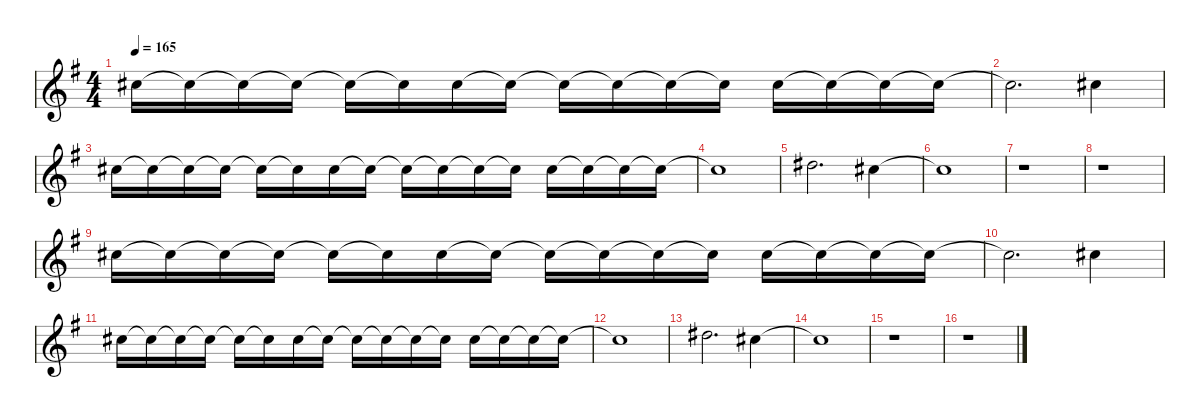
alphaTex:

\defaultSystemsLayout 4
\hideDynamics
\bracketExtendMode nobrackets
\singleTrackTrackNamePolicy hidden
\multiTrackTrackNamePolicy hidden
\firstSystemTrackNameMode fullname
\firstSystemTrackNameOrientation horizontal
\otherSystemsTrackNameOrientation horizontal
\track ("Devin Townsend (Vocals)" "eh.") {instrument englishhorn}
\staff {score}
\tuning (E4 B3 G3 D3 A2 E2)
\displaytranspose 7
\ts (4 4)
\tempo 165
\clef g2
\ks g
2.1{acc #}.16{dy f instrument englishhorn beam Down} 2.1{t acc #}.16{beam Down} 2.1{t acc #}.16{beam Down} 2.1{t acc #}.16{beam Down} 2.1{t acc #}.16{beam Down} 2.1{t acc #}.16{beam Down} 2.1{acc #}.16{beam Down} 2.1{t acc #}.16{beam Down} 2.1{t acc #}.16{beam Down} 2.1{t acc #}.16{beam Down} 2.1{t acc #}.16{beam Down} 2.1{t acc #}.16{beam Down} 2.1{acc #}.16{beam Down} 2.1{t acc #}.16{beam Down} 2.1{t acc #}.16{beam Down} 2.1{t acc #}.16{beam Down} |
2.1{t acc #}.2{d beam Down} 2.1{acc #}.4{beam Down} |
2.1{acc #}.16{beam Down} 2.1{t acc #}.16{beam Down} 2.1{t acc #}.16{beam Down} 2.1{t acc #}.16{beam Down} 2.1{t acc #}.16{beam Down} 2.1{t acc #}.16{beam Down} 2.1{acc #}.16{beam Down} 2.1{t acc #}.16{beam Down} 2.1{t acc #}.16{beam Down} 2.1{t acc #}.16{beam Down} 2.1{t acc #}.16{beam Down} 2.1{t acc #}.16{beam Down} 2.1{acc #}.16{beam Down} 2.1{t acc #}.16{beam Down} 2.1{t acc #}.16{beam Down} 2.1{t acc #}.16{beam Down} |
2.1{t acc #}.1{beam Down} |
4.1{acc #}.2{d beam Down} 2.1{acc #}.4{beam Down} |
2.1{t acc #}.1{beam Down} |
r.1{beam Down} |
r.1{beam Down} |
2.1{acc #}.16{beam Down} 2.1{t acc #}.16{beam Down} 2.1{t acc #}.16{beam Down} 2.1{t acc #}.16{beam Down} 2.1{t acc #}.16{beam Down} 2.1{t acc #}.16{beam Down} 2.1{acc #}.16{beam Down} 2.1{t acc #}.16{beam Down} 2.1{t acc #}.16{beam Down} 2.1{t acc #}.16{beam Down} 2.1{t acc #}.16{beam Down} 2.1{t acc #}.16{beam Down} 2.1{acc #}.16{beam Down} 2.1{t acc #}.16{beam Down} 2.1{t acc #}.16{beam Down} 2.1{t acc #}.16{beam Down} |
2.1{t acc #}.2{d beam Down} 2.1{acc #}.4{beam Down} |
2.1{acc #}.16{beam Down} 2.1{t acc #}.16{beam Down} 2.1{t acc #}.16{beam Down} 2.1{t acc #}.16{beam Down} 2.1{t acc #}.16{beam Down} 2.1{t acc #}.16{beam Down} 2.1{acc #}.16{beam Down} 2.1{t acc #}.16{beam Down} 2.1{t acc #}.16{beam Down} 2.1{t acc #}.16{beam Down} 2.1{t acc #}.16{beam Down} 2.1{t acc #}.16{beam Down} 2.1{acc #}.16{beam Down} 2.1{t acc #}.16{beam Down} 2.1{t acc #}.16{beam Down} 2.1{t acc #}.16{beam Down} |
2.1{t acc #}.1{beam Down} |
4.1{acc #}.2{d beam Down} 2.1{acc #}.4{beam Down} |
2.1{t acc #}.1{beam Down} |
r.1{beam Down} |
r.1{beam Down}
